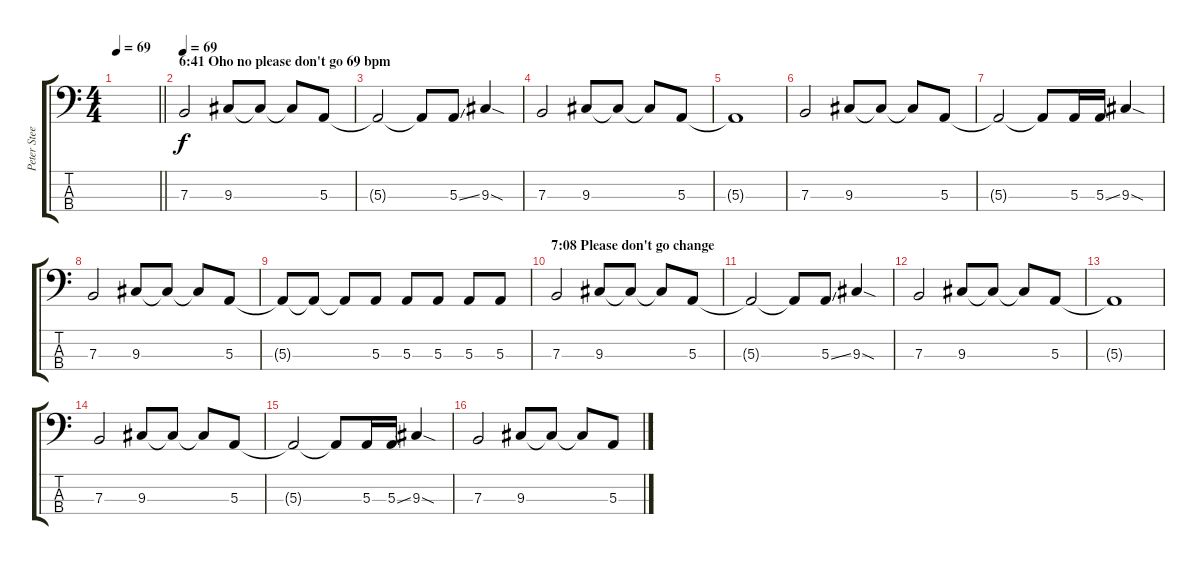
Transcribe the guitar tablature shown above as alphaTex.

\track ("Peter Steele R.I.P. (Bass Guitar)" "Peter Stee") {instrument electricbasspick}
\staff {score tabs}
\tuning (D2 A1 E1 B0) {hide}
\ts (4 4)
\tempo 69
\clef f4
\barLineRight lightlight
\ks c
|
\section ("" "6:41 Oho no please don't go 69 bpm")
\tempo 69
7.3.2 9.3.8 9.3{t}.8 9.3{t}.8 5.3.8 |
5.3{t}.2 5.3{t}.8 5.3{ss}.8 9.3{sod}.4 |
7.3.2 9.3.8 9.3{t}.8 9.3{t}.8 5.3.8 |
5.3{t}.1 |
7.3.2 9.3.8 9.3{t}.8 9.3{t}.8 5.3.8 |
5.3{t}.2 5.3{t}.8 5.3.16 5.3{ss}.16 9.3{sod}.4 |
7.3.2 9.3.8 9.3{t}.8 9.3{t}.8 5.3.8 |
5.3{t}.8 5.3{t}.8 5.3{t}.8 5.3.8 5.3.8 5.3.8 5.3.8 5.3.8 |
\section ("" "7:08 Please don't go change")
7.3.2 9.3.8 9.3{t}.8 9.3{t}.8 5.3.8 |
5.3{t}.2 5.3{t}.8 5.3{ss}.8 9.3{sod}.4 |
7.3.2 9.3.8 9.3{t}.8 9.3{t}.8 5.3.8 |
5.3{t}.1 |
7.3.2 9.3.8 9.3{t}.8 9.3{t}.8 5.3.8 |
5.3{t}.2 5.3{t}.8 5.3.16 5.3{ss}.16 9.3{sod}.4 |
7.3.2 9.3.8 9.3{t}.8 9.3{t}.8 5.3.8
